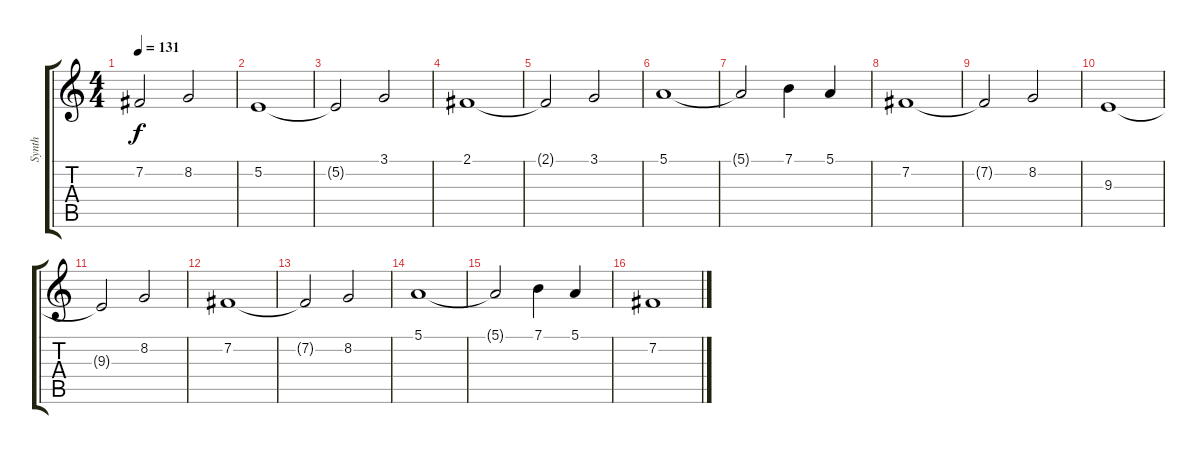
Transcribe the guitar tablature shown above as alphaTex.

\track ("Synth" "Synth") {instrument lead1square}
\staff {score tabs}
\tuning (E4 B3 G3 D3 A2 E2) {hide}
\ts (4 4)
\tempo 131
\clef g2
\ks c
7.2{t}.2{dy f} 8.2.2 |
5.2.1 |
5.2{t}.2 3.1.2 |
2.1.1 |
2.1{t}.2 3.1.2 |
5.1.1 |
5.1{t}.2 7.1.4 5.1.4 |
7.2.1 |
7.2{t}.2 8.2.2 |
9.3.1 |
9.3{t}.2 8.2.2 |
7.2.1 |
7.2{t}.2 8.2.2 |
5.1.1 |
5.1{t}.2 7.1.4 5.1.4 |
7.2.1
